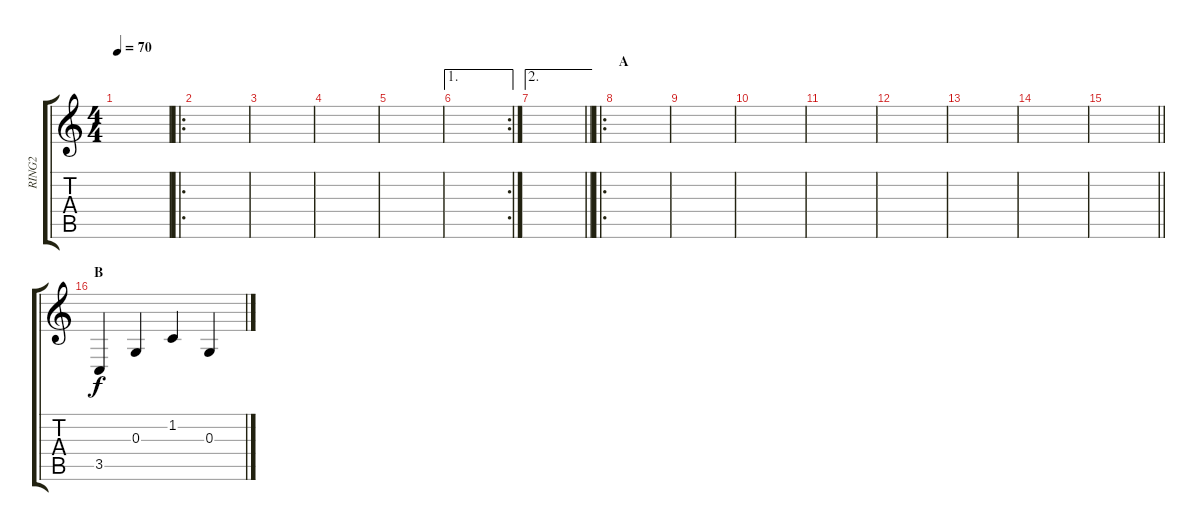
\track ("RING2" "RING2") {instrument synthstrings1}
\staff {score tabs}
\tuning (E4 B3 G3 D3 A2 E2) {hide}
\ts (4 4)
\tempo 70
\clef g2
\ks c
|
\ro
|
|
|
|
\ae 1
\rc 2
|
\ae 2
\barLineRight lightlight
|
\ro
\section ("" "A")
|
|
|
|
|
|
|
\barLineRight lightlight
|
\section ("" "B")
3.5.4 0.3.4 1.2.4 0.3.4
